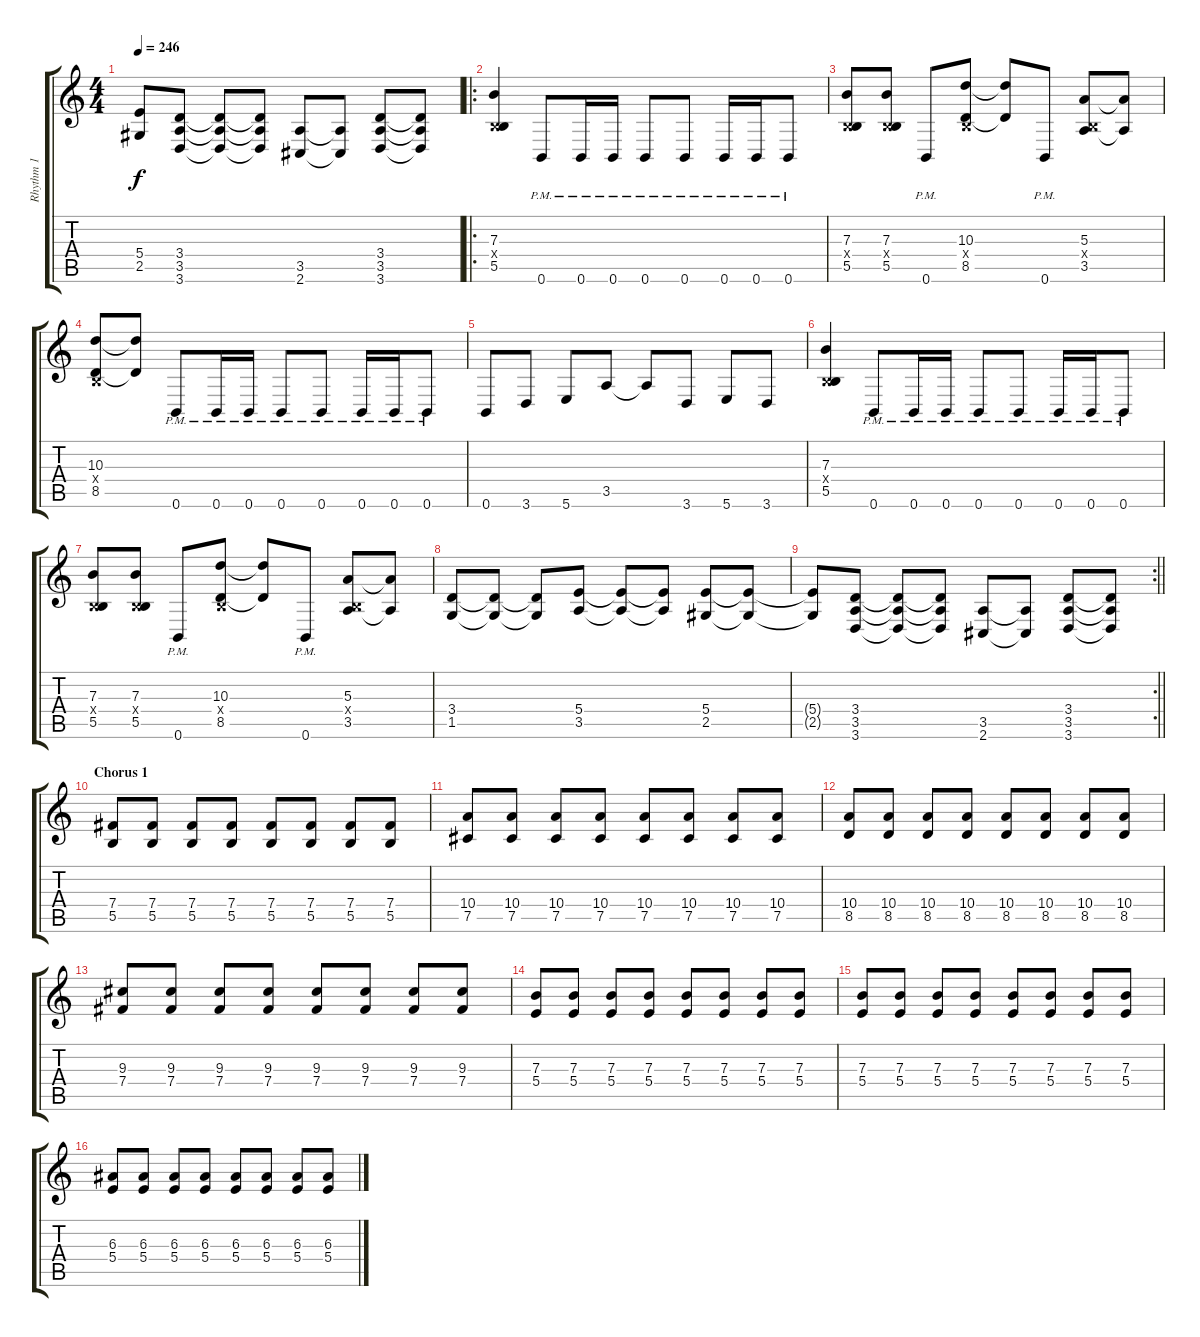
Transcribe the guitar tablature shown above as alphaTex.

\track ("Rhythm 1" "Rhythm 1") {instrument distortionguitar}
\staff {score tabs}
\tuning (Db4 Ab3 E3 B2 Gb2 B1) {hide}
\ts (4 4)
\tempo 246
\clef g2
\ks c
(5.4{t} 2.5{t}).8{dy f} (3.4 3.5 3.6).8 (3.4{t} 3.5{t} 3.6{t}).8 (3.4{t} 3.5{t} 3.6{t}).8 (3.5 2.6).8 (3.5{t} 2.6{t}).8 (3.4 3.5 3.6).8 (3.4{t} 3.5{t} 3.6{t}).8 |
\ro
(7.3 0.4{x} 5.5).4 0.6{pm}.8 0.6{pm}.16 0.6{pm}.16 0.6{pm}.8 0.6{pm}.8 0.6{pm}.16 0.6{pm}.16 0.6{pm}.8 |
(7.3 0.4{x} 5.5).8 (7.3 0.4{x} 5.5).8 0.6{pm}.8 (10.3 0.4{x} 8.5).8 (10.3{t} 8.5{t}).8 0.6{pm}.8 (5.3 0.4{x} 3.5).8 (5.3{t} 3.5{t}).8 |
(10.3 0.4{x} 8.5).8 (10.3{t} 8.5{t}).8 0.6{pm}.8 0.6{pm}.16 0.6{pm}.16 0.6{pm}.8 0.6{pm}.8 0.6{pm}.16 0.6{pm}.16 0.6{pm}.8 |
0.6.8 3.6.8 5.6.8 3.5.8 3.5{t}.8 3.6.8 5.6.8 3.6.8 |
(7.3 0.4{x} 5.5).4 0.6{pm}.8 0.6{pm}.16 0.6{pm}.16 0.6{pm}.8 0.6{pm}.8 0.6{pm}.16 0.6{pm}.16 0.6{pm}.8 |
(7.3 0.4{x} 5.5).8 (7.3 0.4{x} 5.5).8 0.6{pm}.8 (10.3 0.4{x} 8.5).8 (10.3{t} 8.5{t}).8 0.6{pm}.8 (5.3 0.4{x} 3.5).8 (5.3{t} 3.5{t}).8 |
(3.4 1.5).8 (3.4{t} 1.5{t}).8 (3.4{t} 1.5{t}).8 (5.4 3.5).8 (5.4{t} 3.5{t}).8 (5.4{t} 3.5{t}).8 (5.4 2.5).8 (5.4{t} 2.5{t}).8 |
\rc 2
\barLineRight lightlight
(5.4{t} 2.5{t}).8 (3.4 3.5 3.6).8 (3.4{t} 3.5{t} 3.6{t}).8 (3.4{t} 3.5{t} 3.6{t}).8 (3.5 2.6).8 (3.5{t} 2.6{t}).8 (3.4 3.5 3.6).8 (3.4{t} 3.5{t} 3.6{t}).8 |
\section ("" "Chorus 1")
(7.4 5.5).8 (7.4 5.5).8 (7.4 5.5).8 (7.4 5.5).8 (7.4 5.5).8 (7.4 5.5).8 (7.4 5.5).8 (7.4 5.5).8 |
(10.4 7.5).8 (10.4 7.5).8 (10.4 7.5).8 (10.4 7.5).8 (10.4 7.5).8 (10.4 7.5).8 (10.4 7.5).8 (10.4 7.5).8 |
(10.4 8.5).8 (10.4 8.5).8 (10.4 8.5).8 (10.4 8.5).8 (10.4 8.5).8 (10.4 8.5).8 (10.4 8.5).8 (10.4 8.5).8 |
(9.3 7.4).8 (9.3 7.4).8 (9.3 7.4).8 (9.3 7.4).8 (9.3 7.4).8 (9.3 7.4).8 (9.3 7.4).8 (9.3 7.4).8 |
(7.3 5.4).8 (7.3 5.4).8 (7.3 5.4).8 (7.3 5.4).8 (7.3 5.4).8 (7.3 5.4).8 (7.3 5.4).8 (7.3 5.4).8 |
(7.3 5.4).8 (7.3 5.4).8 (7.3 5.4).8 (7.3 5.4).8 (7.3 5.4).8 (7.3 5.4).8 (7.3 5.4).8 (7.3 5.4).8 |
(6.3 5.4).8 (6.3 5.4).8 (6.3 5.4).8 (6.3 5.4).8 (6.3 5.4).8 (6.3 5.4).8 (6.3 5.4).8 (6.3 5.4).8
